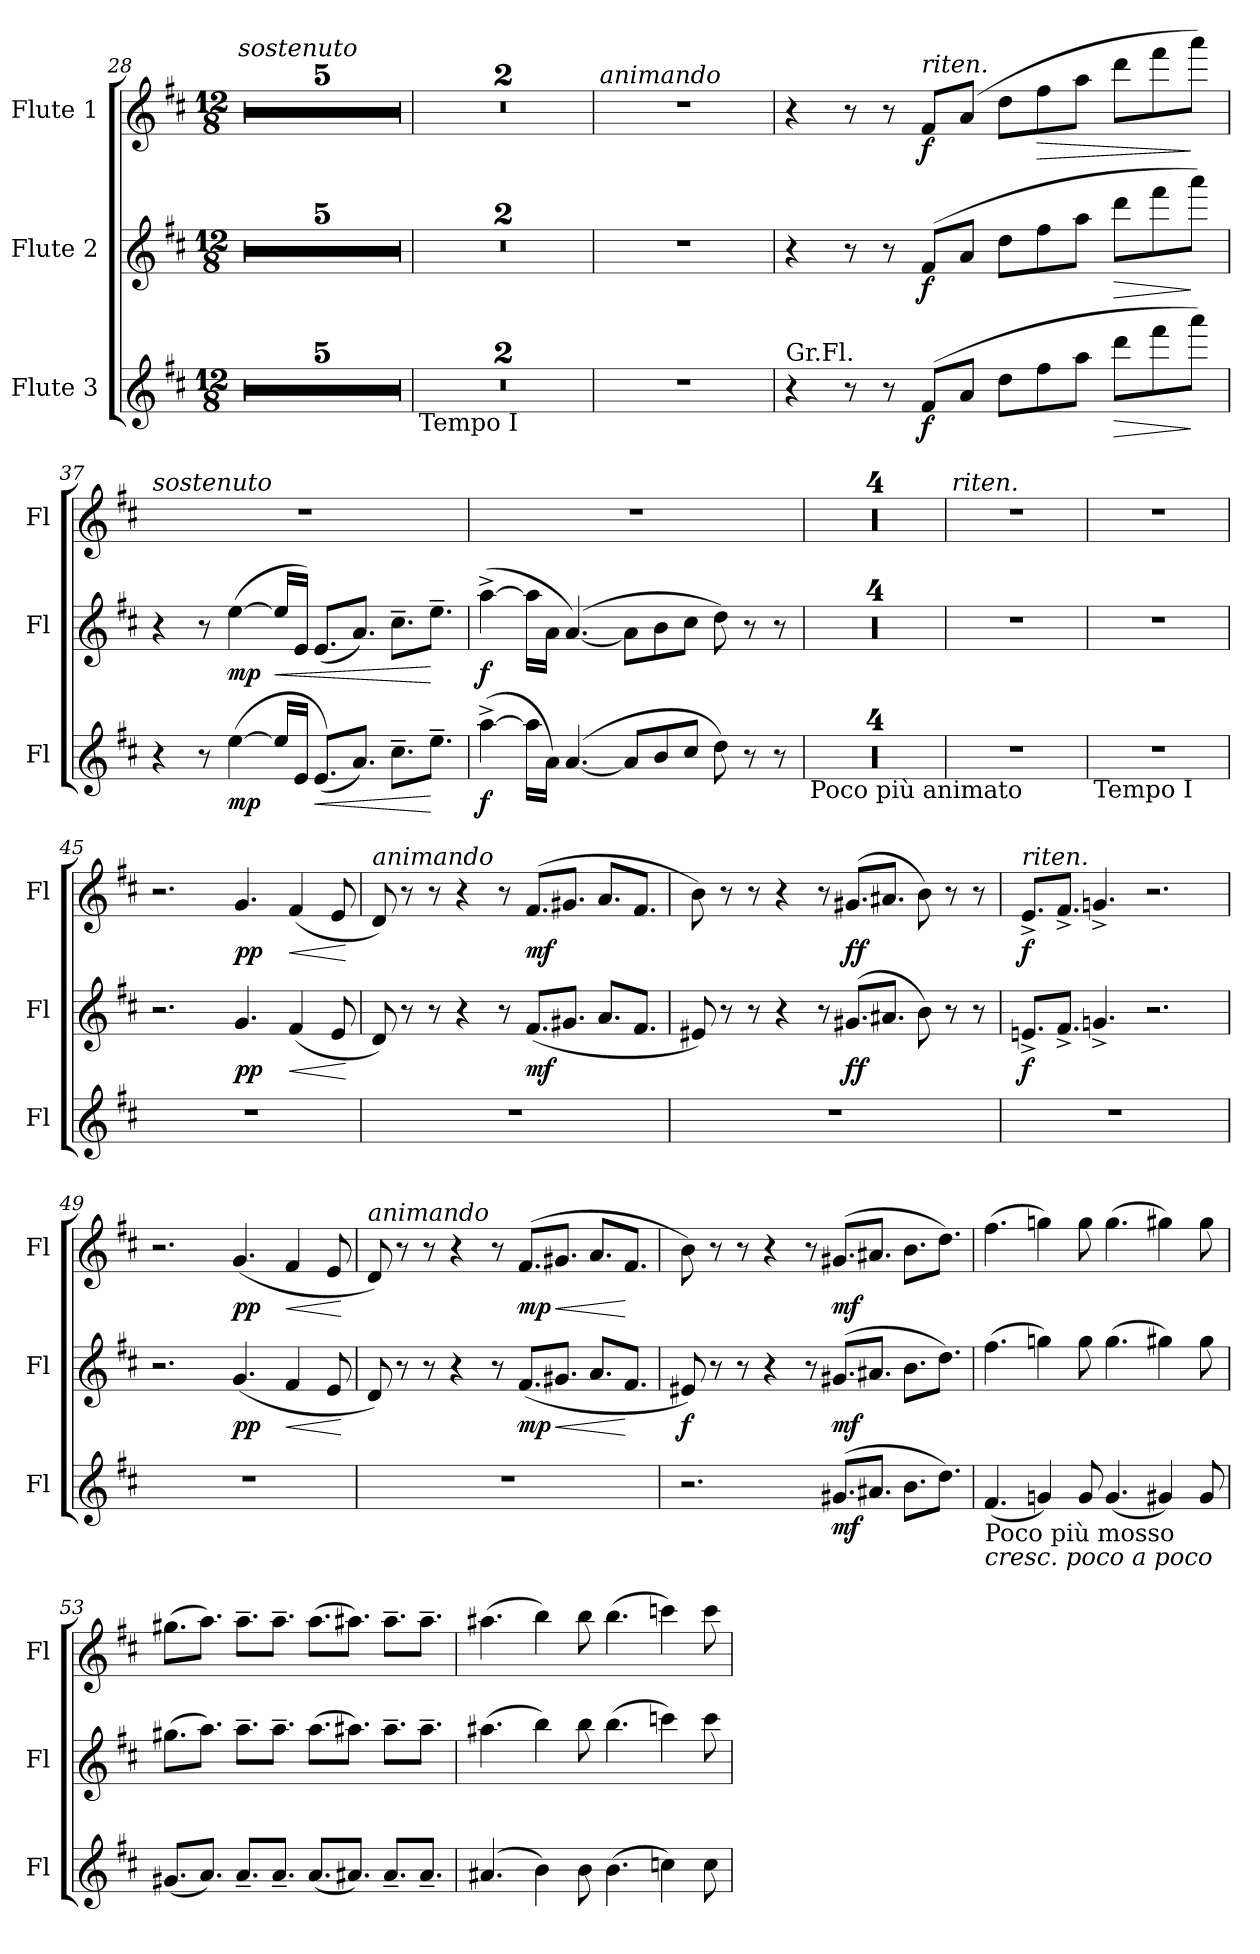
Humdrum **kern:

**kern	**dynam	**kern	**dynam	**kern	**dynam
*part3	*part3	*part2	*part2	*part1	*part1
*staff3	*staff3	*staff2	*staff2	*staff1	*staff1
*I"Flute 3	*	*I"Flute 2	*	*I"Flute 1	*
*I'Fl	*	*I'Fl	*	*I'Fl	*
*clefG2	*	*clefG2	*	*clefG2	*
*k[f#c#]	*	*k[f#c#]	*	*k[f#c#]	*
*M12/8	*	*M12/8	*	*M12/8	*
=28	=28	=28	=28	=28	=28
!	!	!	!	!LO:TX:a:i:t=sostenuto	!
1.r	.	1.r	.	1.r	.
=29	=29	=29	=29	=29	=29
1.r	.	1.r	.	1.r	.
=30	=30	=30	=30	=30	=30
1.r	.	1.r	.	1.r	.
=31	=31	=31	=31	=31	=31
1.r	.	1.r	.	1.r	.
=32	=32	=32	=32	=32	=32
1.r	.	1.r	.	1.r	.
=33	=33	=33	=33	=33	=33
!LO:TX:b:t=Tempo I	!	!	!	!	!
1.r	.	1.r	.	1.r	.
=34	=34	=34	=34	=34	=34
1.r	.	1.r	.	1.r	.
=35	=35	=35	=35	=35	=35
!	!	!	!	!LO:TX:a:i:t=animando	!
1.r	.	1.r	.	1.r	.
=36	=36	=36	=36	=36	=36
!LO:TX:a:t=Gr.Fl.	!	!	!	!	!
4r	.	4r	.	4r	.
8r	.	8r	.	8r	.
8r	.	8r	.	8r	.
!	!	!	!	!LO:TX:a:i:t=riten.	!
(8f#/L	f	(8f#/L	f	8f#/L	f
8a/J	.	8a/J	.	(8a/J	.
8dd\L	.	8dd\L	.	8dd\L	.
!	!	!	!	!	!LO:HP:b
8ff#\	.	8ff#\	.	8ff#\	>
8aa\J	.	8aa\J	.	8aa\J	.
!	!LO:HP:b	!	!LO:HP:b	!	!
8ddd\L	>	8ddd\L	>	8ddd\L	.
8fff#\	.	8fff#\	.	8fff#\	.
8aaa\J)	]	8aaa\J)	]	8aaa\J)	]
=37	=37	=37	=37	=37	=37
!	!	!	!	!LO:TX:a:i:t=sostenuto	!
4r	.	4r	.	1.r	.
8r	.	8r	.	.	.
([4ee\	mp	([4ee\	mp	.	.
!	!	!	!LO:HP:b	!	!
16ee/LL]	.	16ee/LL]	<	.	.
16e/JJ	.	16e/JJ)	.	.	.
!	!LO:HP:b	!	!	!	!
(8.e/L)	<	(8.e/L	.	.	.
8.a/J)	.	8.a/J)	.	.	.
8.cc#~\L	.	8.cc#~\L	.	.	.
8.ee~\J	[	8.ee~\J	[	.	.
=38	=38	=38	=38	=38	=38
([4aa^\	f	([4aa^\	f	1.r	.
16aa\LL]	.	16aa\LL]	.	.	.
16a\JJ)	.	16a\JJ	.	.	.
([4.a/	.	([4.a/)	.	.	.
8a/L]	.	8a\L]	.	.	.
8b/	.	8b\	.	.	.
8cc#/J	.	8cc#\J	.	.	.
8dd\)	.	8dd\)	.	.	.
8r	.	8r	.	.	.
8r	.	8r	.	.	.
=39	=39	=39	=39	=39	=39
!LO:TX:b:t=Poco più animato	!	!	!	!	!
1.r	.	1.r	.	1.r	.
=40	=40	=40	=40	=40	=40
1.r	.	1.r	.	1.r	.
=41	=41	=41	=41	=41	=41
1.r	.	1.r	.	1.r	.
=42	=42	=42	=42	=42	=42
1.r	.	1.r	.	1.r	.
=43	=43	=43	=43	=43	=43
!	!	!	!	!LO:TX:a:i:t=riten.	!
1.r	.	1.r	.	1.r	.
=44	=44	=44	=44	=44	=44
!LO:TX:b:t=Tempo I	!	!	!	!	!
1.r	.	1.r	.	1.r	.
=45	=45	=45	=45	=45	=45
1.r	.	2.r	.	2.r	.
.	.	4.g/	pp	4.g/	pp
!	!	!	!LO:HP:b	!	!LO:HP:b
.	.	(4f#/	<	(4f#/	<
.	.	8e/	.	8e/	.
.	.	.	[	.	[
=46	=46	=46	=46	=46	=46
!	!	!	!	!LO:TX:a:i:t=animando	!
1.r	.	8d/)	.	8d/)	.
.	.	8r	.	8r	.
.	.	8r	.	8r	.
.	.	4r	.	4r	.
.	.	8r	.	8r	.
.	.	(8.f#/L	mf	(8.f#/L	mf
.	.	8.g#X/J	.	8.g#X/J	.
.	.	8.a/L	.	8.a/L	.
.	.	8.f#/J	.	8.f#/J	.
=47	=47	=47	=47	=47	=47
1.r	.	8e#X/)	.	8b\)	.
.	.	8r	.	8r	.
.	.	8r	.	8r	.
.	.	4r	.	4r	.
.	.	8r	.	8r	.
.	.	(8.g#X/L	ff	(8.g#X/L	ff
.	.	8.a#X/J	.	8.a#X/J	.
.	.	8b\)	.	8b\)	.
.	.	8r	.	8r	.
.	.	8r	.	8r	.
=48	=48	=48	=48	=48	=48
!	!	!	!	!LO:TX:a:i:t=riten.	!
1.r	.	8.en^/L	f	8.e^/L	f
.	.	8.f#^/J	.	8.f#^/J	.
.	.	4.gn^/	.	4.gn^/	.
.	.	2.r	.	2.r	.
=49	=49	=49	=49	=49	=49
1.r	.	2.r	.	2.r	.
.	.	(4.g/	pp	(4.g/	pp
!	!	!	!LO:HP:b	!	!LO:HP:b
.	.	4f#/	<	4f#/	<
.	.	8e/	.	8e/	.
.	.	.	[	.	[
=50	=50	=50	=50	=50	=50
!	!	!	!	!LO:TX:a:i:t=animando	!
1.r	.	8d/)	.	8d/)	.
.	.	8r	.	8r	.
.	.	8r	.	8r	.
.	.	4r	.	4r	.
.	.	8r	.	8r	.
.	.	(8.f#/L	mp	(8.f#/L	mp
!	!	!	!LO:HP:b	!	!LO:HP:b
.	.	8.g#X/J	<	8.g#X/J	<
.	.	8.a/L	.	8.a/L	.
.	.	8.f#/J	[	8.f#/J	[
=51	=51	=51	=51	=51	=51
2.r	.	8e#X/)	f	8b\)	.
.	.	8r	.	8r	.
.	.	8r	.	8r	.
.	.	4r	.	4r	.
.	.	8r	.	8r	.
(8.g#X/L	mf	(8.g#X/L	mf	(8.g#X/L	mf
8.a#X/J	.	8.a#X/J	.	8.a#X/J	.
8.b\L	.	8.b\L	.	8.b\L	.
8.dd\J)	.	8.dd\J)	.	8.dd\J)	.
=52	=52	=52	=52	=52	=52
!LO:TX:b:t=Poco più mosso	!	!	!	!	!
!LO:TX:b:i:t=cresc. poco a poco	!	!	!	!	!
(4.f#/	.	(4.ff#\	.	(4.ff#\	.
4gn/)	.	4ggn\)	.	4ggn\)	.
8g/	.	8gg\	.	8gg\	.
(4.g/	.	(4.gg\	.	(4.gg\	.
4g#X/)	.	4gg#X\)	.	4gg#X\)	.
8g#/	.	8gg#\	.	8gg#\	.
=53	=53	=53	=53	=53	=53
(8.g#X/L	.	(8.gg#X\L	.	(8.gg#X\L	.
8.a/J)	.	8.aa\J)	.	8.aa\J)	.
8.a~/L	.	8.aa~\L	.	8.aa~\L	.
8.a~/J	.	8.aa~\J	.	8.aa~\J	.
(8.a/L	.	(8.aa\L	.	(8.aa\L	.
8.a#X/J)	.	8.aa#X\J)	.	8.aa#X\J)	.
8.a#~/L	.	8.aa#~\L	.	8.aa#~\L	.
8.a#~/J	.	8.aa#~\J	.	8.aa#~\J	.
=54	=54	=54	=54	=54	=54
(4.a#X/	.	(4.aa#X\	.	(4.aa#X\	.
4b\)	.	4bb\)	.	4bb\)	.
8b\	.	8bb\	.	8bb\	.
(4.b\	.	(4.bb\	.	(4.bb\	.
4ccn\)	.	4cccn\)	.	4cccn\)	.
8cc\	.	8ccc\	.	8ccc\	.
=	=	=	=	=	=
*-	*-	*-	*-	*-	*-
